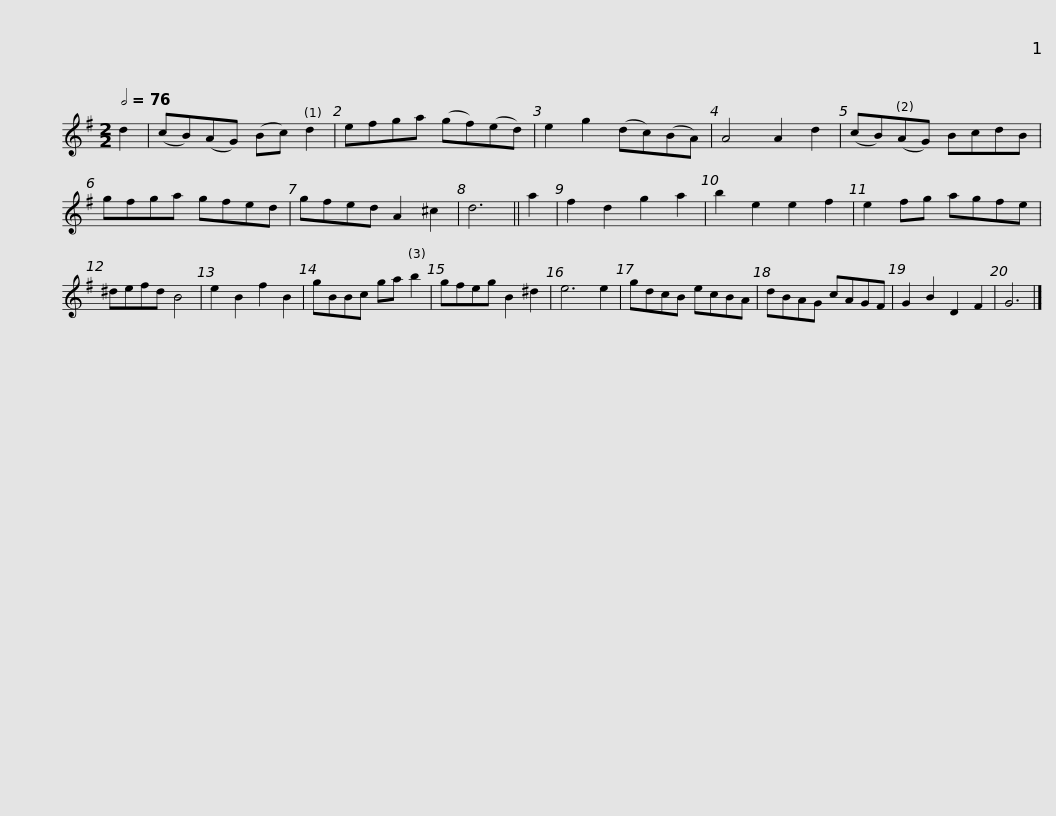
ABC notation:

X:1
L:1/8
Q:1/2=76
M:2/2
I:linebreak $
K:G
V:1 treble
V:1
 d2 | (cB)(AG) (Bc) d2 | efga (gf)(ed) | e2 g2 (dc)(BA) | A4 A2 d2 | %5
 (cB)(AG) BcdB | gfga gfed |$ gfed A2 ^c2 | d6 || a2 | %10
 f2 d2 g2 a2 | b2 e2 e2 f2 | e2 fg agfe | ^defd B4 | e2 B2 f2 B2 | %15
 gBBc ga b2 |$ gfeg B2 ^d2 | e6 e2 | gdcB ecBA | dBAG cAGF | %20
 G2 B2 D2 F2 | G6 |] %22
